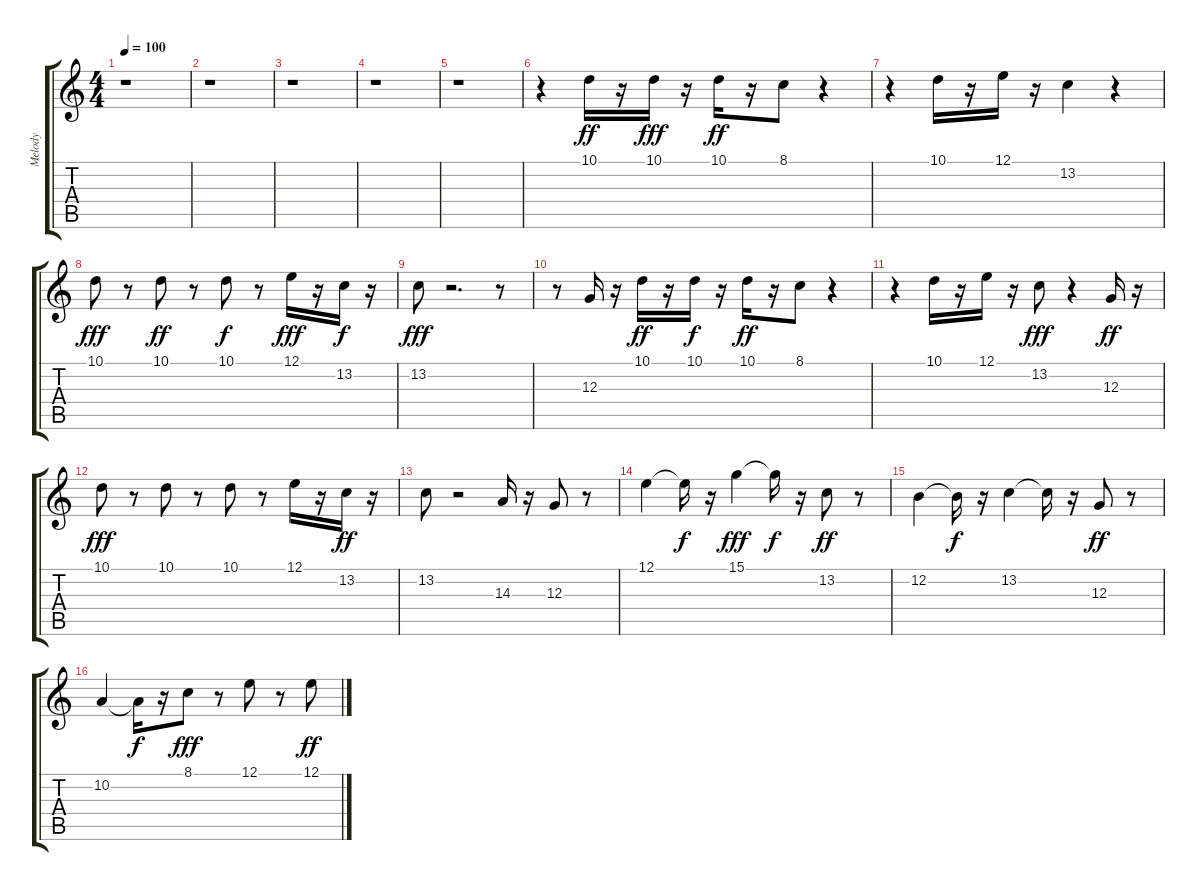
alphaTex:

\track ("Melody" "Melody") {instrument ocarina}
\staff {score tabs}
\tuning (E4 B3 G3 D3 A2 E2) {hide}
\ts (4 4)
\tempo 100
\clef g2
\ks c
r.1{dy ff instrument ocarina} |
r.1 |
r.1 |
r.1 |
r.1 |
r.4 10.1.16{instrument ocarina} r.16 10.1.16{dy fff} r.16 10.1.16{dy ff} r.16 8.1.8 r.4 |
r.4 10.1.16 r.16 12.1.16 r.16 13.2.4 r.4 |
10.1.8{dy fff} r.8 10.1.8{dy ff} r.8 10.1.8{dy f} r.8 12.1.16{dy fff} r.16 13.2.16{dy f} r.16 |
13.2.8{dy fff} r.2{d} r.8 |
r.8 12.3.16 r.16 10.1.16{dy ff} r.16 10.1.16{dy f} r.16 10.1.16{dy ff} r.16 8.1.8 r.4 |
r.4 10.1.16 r.16 12.1.16 r.16 13.2.8{dy fff} r.4 12.3.16{dy ff} r.16 |
10.1.8{dy fff} r.8 10.1.8 r.8 10.1.8 r.8 12.1.16 r.16 13.2.16{dy ff} r.16 |
13.2.8 r.2 14.3.16 r.16 12.3.8 r.8 |
12.1.4 12.1{t}.16{dy f} r.16 15.1.4{dy fff} 15.1{t}.16{dy f} r.16 13.2.8{dy ff} r.8 |
12.2.4 12.2{t}.16{dy f} r.16 13.2.4 13.2{t}.16 r.16 12.3.8{dy ff} r.8 |
10.2.4 10.2{t}.16{dy f} r.16 8.1.8{dy fff} r.8 12.1.8 r.8 12.1.8{dy ff}
